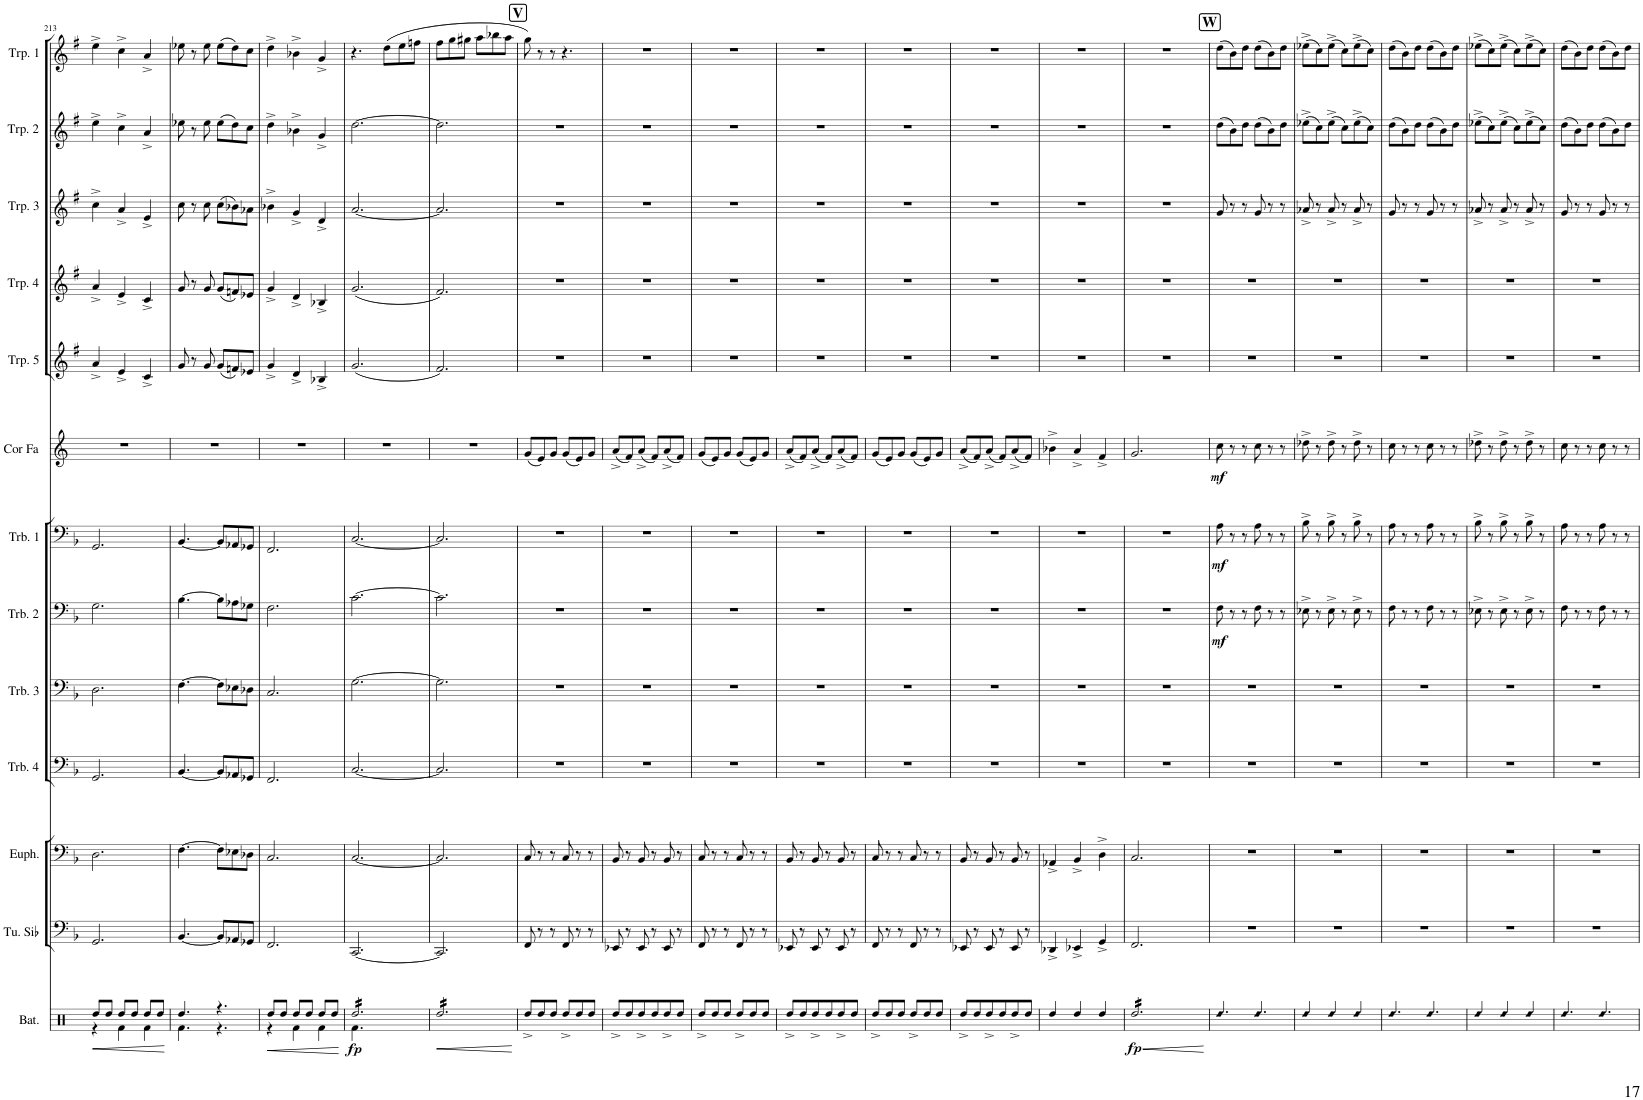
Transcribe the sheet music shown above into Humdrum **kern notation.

**kern	**dynam	**kern	**kern	**kern	**kern	**kern	**dynam	**kern	**dynam	**kern	**dynam	**kern	**kern	**kern	**kern	**kern
*part13	*part13	*part12	*part11	*part10	*part9	*part8	*part8	*part7	*part7	*part6	*part6	*part5	*part4	*part3	*part2	*part1
*staff13	*staff13	*staff12	*staff11	*staff10	*staff9	*staff8	*staff8	*staff7	*staff7	*staff6	*staff6	*staff5	*staff4	*staff3	*staff2	*staff1
*I"Batterie	*	*I"Tuba en Sib	*I"Euphonium	*I"Trombone 4	*I"Trombone 3	*I"Trombone 2	*	*I"Trombone 1	*	*I"Cor en Fa	*	*I"Trompette 5	*I"Trompette 4	*I"Trompette 3	*I"Trompette 2	*I"Trompette 1
*I'Bat.	*	*I'Tu. Sib	*I'Euph.	*I'Trb. 4	*I'Trb. 3	*I'Trb. 2	*	*I'Trb. 1	*	*I'Cor Fa	*	*I'Trp. 5	*I'Trp. 4	*I'Trp. 3	*I'Trp. 2	*I'Trp. 1
!!LO:PB:g=z
*clefX	*	*clefF4	*clefF4	*clefF4	*clefF4	*clefF4	*	*clefF4	*	*clefG2	*	*clefG2	*clefG2	*clefG2	*clefG2	*clefG2
*	*	*	*	*	*	*	*	*	*	*Trd4c7	*	*Trd1c2	*Trd1c2	*Trd1c2	*Trd1c2	*Trd1c2
*k[]	*	*k[b-]	*k[b-]	*k[b-]	*k[b-]	*k[b-]	*	*k[b-]	*	*k[]	*	*k[f#]	*k[f#]	*k[f#]	*k[f#]	*k[f#]
*M6/8	*	*M6/8	*M6/8	*M6/8	*M6/8	*M6/8	*	*M6/8	*	*M6/8	*	*M6/8	*M6/8	*M6/8	*M6/8	*M6/8
=213	=213	=213	=213	=213	=213	=213	=213	=213	=213	=213	=213	=213	=213	=213	=213	=213
*^	*	*	*	*	*	*	*	*	*	*	*	*	*	*	*	*
8Rdd/L	4r	.	2.GG/	2.D\	2.GG/	2.D\	2.G\	.	2.GG/	.	2.r	.	4a^/	4a^/	4cc^\	4ee^\	4ee^\
8Rdd/J	.	.	.	.	.	.	.	.	.	.	.	.	.	.	.	.	.
8Rdd/L	4Rf\	.	.	.	.	.	.	.	.	.	.	.	4e^/	4e^/	4a^/	4cc^\	4cc^\
8Rdd/J	.	.	.	.	.	.	.	.	.	.	.	.	.	.	.	.	.
8Rdd/L	4Rf\	.	.	.	.	.	.	.	.	.	.	.	4c^/	4c^/	4e^/	4a^/	4a^/
8Rdd/J	.	.	.	.	.	.	.	.	.	.	.	.	.	.	.	.	.
=214	=214	=214	=214	=214	=214	=214	=214	=214	=214	=214	=214	=214	=214	=214	=214	=214	=214
4.Rdd/	4.Rf\	.	[4.BB-/	[4.F\	[4.BB-/	[4.F\	[4.B-\	.	[4.BB-/	.	2.r	.	8g/	8g/	8cc\	8ee-X\	8ee-X\
.	.	.	.	.	.	.	.	.	.	.	.	.	8r	8r	8r	8r	8r
.	.	.	.	.	.	.	.	.	.	.	.	.	8g/	8g/	8cc\	8ee-\	8ee-\
4.r	4.r	.	8BB-/L]	8F\L]	8BB-/L]	8F\L]	8B-\L]	.	8BB-/L]	.	.	.	(8g/L	(8g/L	(8cc\L	(8ee-\L	(8ee-\L
.	.	.	8AA-X/	8E-X\	8AA-X/	8E-X\	8A-X\	.	8AA-X/	.	.	.	8fn/)	8fn/)	8b-X\)	8dd\)	8dd\)
.	.	.	8GG-X/J	8D-X\J	8GG-X/J	8D-X\J	8G-X\J	.	8GG-X/J	.	.	.	8e-X/J	8e-X/J	8a-X\J	8cc\J	8cc\J
=215	=215	=215	=215	=215	=215	=215	=215	=215	=215	=215	=215	=215	=215	=215	=215	=215	=215
8Rdd/L	4r	.	2.FF/	2.C/	2.FF/	2.C/	2.F\	.	2.FF/	.	2.r	.	4g^/	4g^/	4b-X^\	4dd^\	4dd^\
8Rdd/J	.	.	.	.	.	.	.	.	.	.	.	.	.	.	.	.	.
8Rdd/L	4Rf\	.	.	.	.	.	.	.	.	.	.	.	4d^/	4d^/	4g^/	4b-X^\	4b-X^\
8Rdd/J	.	.	.	.	.	.	.	.	.	.	.	.	.	.	.	.	.
8Rdd/L	4Rf\	.	.	.	.	.	.	.	.	.	.	.	4B-X^/	4B-X^/	4d^/	4g^/	4g^/
8Rdd/J	.	.	.	.	.	.	.	.	.	.	.	.	.	.	.	.	.
=216	=216	=216	=216	=216	=216	=216	=216	=216	=216	=216	=216	=216	=216	=216	=216	=216	=216
!	!	!LO:DY:b	!	!	!	!	!	!	!	!	!	!	!	!	!	!	!
*tremolo	*	*	*	*	*	*	*	*	*	*	*	*	*	*	*	*	*
16Rdd/LL	4.Rf\	fp	[2.CC/	[2.C/	[2.C/	[2.G\	[2.c\	.	[2.C/	.	2.r	.	(2.g/	(2.g/	[2.a/	[2.dd\	4.r
16Rdd/	.	.	.	.	.	.	.	.	.	.	.	.	.	.	.	.	.
16Rdd/	.	.	.	.	.	.	.	.	.	.	.	.	.	.	.	.	.
16Rdd/	.	.	.	.	.	.	.	.	.	.	.	.	.	.	.	.	.
16Rdd/	.	.	.	.	.	.	.	.	.	.	.	.	.	.	.	.	.
16Rdd/	.	.	.	.	.	.	.	.	.	.	.	.	.	.	.	.	.
16Rdd/	4.ryy	.	.	.	.	.	.	.	.	.	.	.	.	.	.	.	(8dd\L
16Rdd/	.	.	.	.	.	.	.	.	.	.	.	.	.	.	.	.	.
16Rdd/	.	.	.	.	.	.	.	.	.	.	.	.	.	.	.	.	8ee\
16Rdd/	.	.	.	.	.	.	.	.	.	.	.	.	.	.	.	.	.
16Rdd/	.	.	.	.	.	.	.	.	.	.	.	.	.	.	.	.	8ffn\J
16Rdd/JJ	.	.	.	.	.	.	.	.	.	.	.	.	.	.	.	.	.
*v	*v	*	*	*	*	*	*	*	*	*	*	*	*	*	*	*	*
=217	=217	=217	=217	=217	=217	=217	=217	=217	=217	=217	=217	=217	=217	=217	=217	=217
16Rdd/LL	.	2.CC/]	2.C/]	2.C/]	2.G\]	2.c\]	.	2.C/]	.	2.r	.	2.f#/)	2.f#/)	2.a/]	2.dd\]	8ff#\L
16Rdd/	.	.	.	.	.	.	.	.	.	.	.	.	.	.	.	.
16Rdd/	.	.	.	.	.	.	.	.	.	.	.	.	.	.	.	8gg\
16Rdd/	.	.	.	.	.	.	.	.	.	.	.	.	.	.	.	.
16Rdd/	.	.	.	.	.	.	.	.	.	.	.	.	.	.	.	8gg#X\J
16Rdd/	.	.	.	.	.	.	.	.	.	.	.	.	.	.	.	.
16Rdd/	.	.	.	.	.	.	.	.	.	.	.	.	.	.	.	8aa\L
16Rdd/	.	.	.	.	.	.	.	.	.	.	.	.	.	.	.	.
16Rdd/	.	.	.	.	.	.	.	.	.	.	.	.	.	.	.	8bb-X\
16Rdd/	.	.	.	.	.	.	.	.	.	.	.	.	.	.	.	.
16Rdd/	.	.	.	.	.	.	.	.	.	.	.	.	.	.	.	8aa\J
16Rdd/JJ	.	.	.	.	.	.	.	.	.	.	.	.	.	.	.	.
*Xtremolo	*	*	*	*	*	*	*	*	*	*	*	*	*	*	*	*
!!LO:REH:place=s1:a:B:cj:fs=14:t=V
=218	=218	=218	=218	=218	=218	=218	=218	=218	=218	=218	=218	=218	=218	=218	=218	=218
8Rdd^/L	.	8FF/	8C/	2.r	2.r	2.r	.	2.r	.	(8g/L	.	2.r	2.r	2.r	2.r	8gg\)
8Rdd/	.	8r	8r	.	.	.	.	.	.	8e/)	.	.	.	.	.	8r
8Rdd/J	.	8r	8r	.	.	.	.	.	.	8g/J	.	.	.	.	.	8r
8Rdd^/L	.	8FF/	8C/	.	.	.	.	.	.	(8g/L	.	.	.	.	.	4.r
8Rdd/	.	8r	8r	.	.	.	.	.	.	8e/)	.	.	.	.	.	.
8Rdd/J	.	8r	8r	.	.	.	.	.	.	8g/J	.	.	.	.	.	.
=219	=219	=219	=219	=219	=219	=219	=219	=219	=219	=219	=219	=219	=219	=219	=219	=219
8Rdd^/L	.	8EE-X/	8BB-/	2.r	2.r	2.r	.	2.r	.	(8a^/L	.	2.r	2.r	2.r	2.r	2.r
8Rdd/	.	8r	8r	.	.	.	.	.	.	8f/)	.	.	.	.	.	.
8Rdd^/	.	8EE-/	8BB-/	.	.	.	.	.	.	(8a^/J	.	.	.	.	.	.
8Rdd/	.	8r	8r	.	.	.	.	.	.	8f/L)	.	.	.	.	.	.
8Rdd^/	.	8EE-/	8BB-/	.	.	.	.	.	.	(8a^/	.	.	.	.	.	.
8Rdd/J	.	8r	8r	.	.	.	.	.	.	8f/J)	.	.	.	.	.	.
=220	=220	=220	=220	=220	=220	=220	=220	=220	=220	=220	=220	=220	=220	=220	=220	=220
8Rdd^/L	.	8FF/	8C/	2.r	2.r	2.r	.	2.r	.	(8g/L	.	2.r	2.r	2.r	2.r	2.r
8Rdd/	.	8r	8r	.	.	.	.	.	.	8e/)	.	.	.	.	.	.
8Rdd/J	.	8r	8r	.	.	.	.	.	.	8g/J	.	.	.	.	.	.
8Rdd^/L	.	8FF/	8C/	.	.	.	.	.	.	(8g/L	.	.	.	.	.	.
8Rdd/	.	8r	8r	.	.	.	.	.	.	8e/)	.	.	.	.	.	.
8Rdd/J	.	8r	8r	.	.	.	.	.	.	8g/J	.	.	.	.	.	.
=221	=221	=221	=221	=221	=221	=221	=221	=221	=221	=221	=221	=221	=221	=221	=221	=221
8Rdd^/L	.	8EE-X/	8BB-/	2.r	2.r	2.r	.	2.r	.	(8a^/L	.	2.r	2.r	2.r	2.r	2.r
8Rdd/	.	8r	8r	.	.	.	.	.	.	8f/)	.	.	.	.	.	.
8Rdd^/	.	8EE-/	8BB-/	.	.	.	.	.	.	(8a^/J	.	.	.	.	.	.
8Rdd/	.	8r	8r	.	.	.	.	.	.	8f/L)	.	.	.	.	.	.
8Rdd^/	.	8EE-/	8BB-/	.	.	.	.	.	.	(8a^/	.	.	.	.	.	.
8Rdd/J	.	8r	8r	.	.	.	.	.	.	8f/J)	.	.	.	.	.	.
=222	=222	=222	=222	=222	=222	=222	=222	=222	=222	=222	=222	=222	=222	=222	=222	=222
8Rdd^/L	.	8FF/	8C/	2.r	2.r	2.r	.	2.r	.	(8g/L	.	2.r	2.r	2.r	2.r	2.r
8Rdd/	.	8r	8r	.	.	.	.	.	.	8e/)	.	.	.	.	.	.
8Rdd/J	.	8r	8r	.	.	.	.	.	.	8g/J	.	.	.	.	.	.
8Rdd^/L	.	8FF/	8C/	.	.	.	.	.	.	(8g/L	.	.	.	.	.	.
8Rdd/	.	8r	8r	.	.	.	.	.	.	8e/)	.	.	.	.	.	.
8Rdd/J	.	8r	8r	.	.	.	.	.	.	8g/J	.	.	.	.	.	.
=223	=223	=223	=223	=223	=223	=223	=223	=223	=223	=223	=223	=223	=223	=223	=223	=223
8Rdd^/L	.	8EE-X/	8BB-/	2.r	2.r	2.r	.	2.r	.	(8a^/L	.	2.r	2.r	2.r	2.r	2.r
8Rdd/	.	8r	8r	.	.	.	.	.	.	8f/)	.	.	.	.	.	.
8Rdd^/	.	8EE-/	8BB-/	.	.	.	.	.	.	(8a^/J	.	.	.	.	.	.
8Rdd/	.	8r	8r	.	.	.	.	.	.	8f/L)	.	.	.	.	.	.
8Rdd^/	.	8EE-/	8BB-/	.	.	.	.	.	.	(8a^/	.	.	.	.	.	.
8Rdd/J	.	8r	8r	.	.	.	.	.	.	8f/J)	.	.	.	.	.	.
=224	=224	=224	=224	=224	=224	=224	=224	=224	=224	=224	=224	=224	=224	=224	=224	=224
4Rdd/	.	4DD-X^/	4AA-X^/	2.r	2.r	2.r	.	2.r	.	4b-X^\	.	2.r	2.r	2.r	2.r	2.r
4Rdd/	.	4EE-X^/	4BB-^/	.	.	.	.	.	.	4a^/	.	.	.	.	.	.
4Rdd/	.	4GG^/	4D^\	.	.	.	.	.	.	4f^/	.	.	.	.	.	.
=225	=225	=225	=225	=225	=225	=225	=225	=225	=225	=225	=225	=225	=225	=225	=225	=225
!	!LO:DY:b	!	!	!	!	!	!	!	!	!	!	!	!	!	!	!
*tremolo	*	*	*	*	*	*	*	*	*	*	*	*	*	*	*	*
16Rdd/LL	fp	2.FF/	2.C/	2.r	2.r	2.r	.	2.r	.	2.g/	.	2.r	2.r	2.r	2.r	2.r
16Rdd/	.	.	.	.	.	.	.	.	.	.	.	.	.	.	.	.
16Rdd/	.	.	.	.	.	.	.	.	.	.	.	.	.	.	.	.
16Rdd/	.	.	.	.	.	.	.	.	.	.	.	.	.	.	.	.
16Rdd/	.	.	.	.	.	.	.	.	.	.	.	.	.	.	.	.
16Rdd/	.	.	.	.	.	.	.	.	.	.	.	.	.	.	.	.
16Rdd/	.	.	.	.	.	.	.	.	.	.	.	.	.	.	.	.
16Rdd/	.	.	.	.	.	.	.	.	.	.	.	.	.	.	.	.
16Rdd/	.	.	.	.	.	.	.	.	.	.	.	.	.	.	.	.
16Rdd/	.	.	.	.	.	.	.	.	.	.	.	.	.	.	.	.
16Rdd/	.	.	.	.	.	.	.	.	.	.	.	.	.	.	.	.
16Rdd/JJ	.	.	.	.	.	.	.	.	.	.	.	.	.	.	.	.
*Xtremolo	*	*	*	*	*	*	*	*	*	*	*	*	*	*	*	*
!!LO:REH:place=s1:a:B:cj:fs=14:t=W
=226	=226	=226	=226	=226	=226	=226	=226	=226	=226	=226	=226	=226	=226	=226	=226	=226
!LO:N:head=diamond	!	!	!	!	!	!	!LO:DY:b	!	!LO:DY:b	!	!LO:DY:b	!	!	!	!	!
4.Rdd/	.	2.r	2.r	2.r	2.r	8F\	mf	8A\	mf	8cc\	mf	2.r	2.r	8g/	(8dd\L	(8dd\L
.	.	.	.	.	.	8r	.	8r	.	8r	.	.	.	8r	8b\)	8b\)
.	.	.	.	.	.	8r	.	8r	.	8r	.	.	.	8r	8dd\J	8dd\J
!LO:N:head=diamond	!	!	!	!	!	!	!	!	!	!	!	!	!	!	!	!
4.Rdd/	.	.	.	.	.	8F\	.	8A\	.	8cc\	.	.	.	8g/	(8dd\L	(8dd\L
.	.	.	.	.	.	8r	.	8r	.	8r	.	.	.	8r	8b\)	8b\)
.	.	.	.	.	.	8r	.	8r	.	8r	.	.	.	8r	8dd\J	8dd\J
=227	=227	=227	=227	=227	=227	=227	=227	=227	=227	=227	=227	=227	=227	=227	=227	=227
!LO:N:head=diamond	!	!	!	!	!	!	!	!	!	!	!	!	!	!	!	!
4Rdd/	.	2.r	2.r	2.r	2.r	8E-X^\	.	8B-^\	.	8dd-X^\	.	2.r	2.r	8a-X^/	(8ee-X^\L	(8ee-X^\L
.	.	.	.	.	.	8r	.	8r	.	8r	.	.	.	8r	8cc\)	8cc\)
!LO:N:head=diamond	!	!	!	!	!	!	!	!	!	!	!	!	!	!	!	!
4Rdd/	.	.	.	.	.	8E-^\	.	8B-^\	.	8dd-^\	.	.	.	8a-^/	(8ee-^\J	(8ee-^\J
.	.	.	.	.	.	8r	.	8r	.	8r	.	.	.	8r	8cc\L)	8cc\L)
!LO:N:head=diamond	!	!	!	!	!	!	!	!	!	!	!	!	!	!	!	!
4Rdd/	.	.	.	.	.	8E-^\	.	8B-^\	.	8dd-^\	.	.	.	8a-^/	(8ee-^\	(8ee-^\
.	.	.	.	.	.	8r	.	8r	.	8r	.	.	.	8r	8cc\J)	8cc\J)
=228	=228	=228	=228	=228	=228	=228	=228	=228	=228	=228	=228	=228	=228	=228	=228	=228
!LO:N:head=diamond	!	!	!	!	!	!	!	!	!	!	!	!	!	!	!	!
4.Rdd/	.	2.r	2.r	2.r	2.r	8F\	.	8A\	.	8cc\	.	2.r	2.r	8g/	(8dd\L	(8dd\L
.	.	.	.	.	.	8r	.	8r	.	8r	.	.	.	8r	8b\)	8b\)
.	.	.	.	.	.	8r	.	8r	.	8r	.	.	.	8r	8dd\J	8dd\J
!LO:N:head=diamond	!	!	!	!	!	!	!	!	!	!	!	!	!	!	!	!
4.Rdd/	.	.	.	.	.	8F\	.	8A\	.	8cc\	.	.	.	8g/	(8dd\L	(8dd\L
.	.	.	.	.	.	8r	.	8r	.	8r	.	.	.	8r	8b\)	8b\)
.	.	.	.	.	.	8r	.	8r	.	8r	.	.	.	8r	8dd\J	8dd\J
=229	=229	=229	=229	=229	=229	=229	=229	=229	=229	=229	=229	=229	=229	=229	=229	=229
!LO:N:head=diamond	!	!	!	!	!	!	!	!	!	!	!	!	!	!	!	!
4Rdd/	.	2.r	2.r	2.r	2.r	8E-X^\	.	8B-^\	.	8dd-X^\	.	2.r	2.r	8a-X^/	(8ee-X^\L	(8ee-X^\L
.	.	.	.	.	.	8r	.	8r	.	8r	.	.	.	8r	8cc\)	8cc\)
!LO:N:head=diamond	!	!	!	!	!	!	!	!	!	!	!	!	!	!	!	!
4Rdd/	.	.	.	.	.	8E-^\	.	8B-^\	.	8dd-^\	.	.	.	8a-^/	(8ee-^\J	(8ee-^\J
.	.	.	.	.	.	8r	.	8r	.	8r	.	.	.	8r	8cc\L)	8cc\L)
!LO:N:head=diamond	!	!	!	!	!	!	!	!	!	!	!	!	!	!	!	!
4Rdd/	.	.	.	.	.	8E-^\	.	8B-^\	.	8dd-^\	.	.	.	8a-^/	(8ee-^\	(8ee-^\
.	.	.	.	.	.	8r	.	8r	.	8r	.	.	.	8r	8cc\J)	8cc\J)
=230	=230	=230	=230	=230	=230	=230	=230	=230	=230	=230	=230	=230	=230	=230	=230	=230
!LO:N:head=diamond	!	!	!	!	!	!	!	!	!	!	!	!	!	!	!	!
4.Rdd/	.	2.r	2.r	2.r	2.r	8F\	.	8A\	.	8cc\	.	2.r	2.r	8g/	(8dd\L	(8dd\L
.	.	.	.	.	.	8r	.	8r	.	8r	.	.	.	8r	8b\)	8b\)
.	.	.	.	.	.	8r	.	8r	.	8r	.	.	.	8r	8dd\J	8dd\J
!LO:N:head=diamond	!	!	!	!	!	!	!	!	!	!	!	!	!	!	!	!
4.Rdd/	.	.	.	.	.	8F\	.	8A\	.	8cc\	.	.	.	8g/	(8dd\L	(8dd\L
.	.	.	.	.	.	8r	.	8r	.	8r	.	.	.	8r	8b\)	8b\)
.	.	.	.	.	.	8r	.	8r	.	8r	.	.	.	8r	8dd\J	8dd\J
=	=	=	=	=	=	=	=	=	=	=	=	=	=	=	=	=
*-	*-	*-	*-	*-	*-	*-	*-	*-	*-	*-	*-	*-	*-	*-	*-	*-
